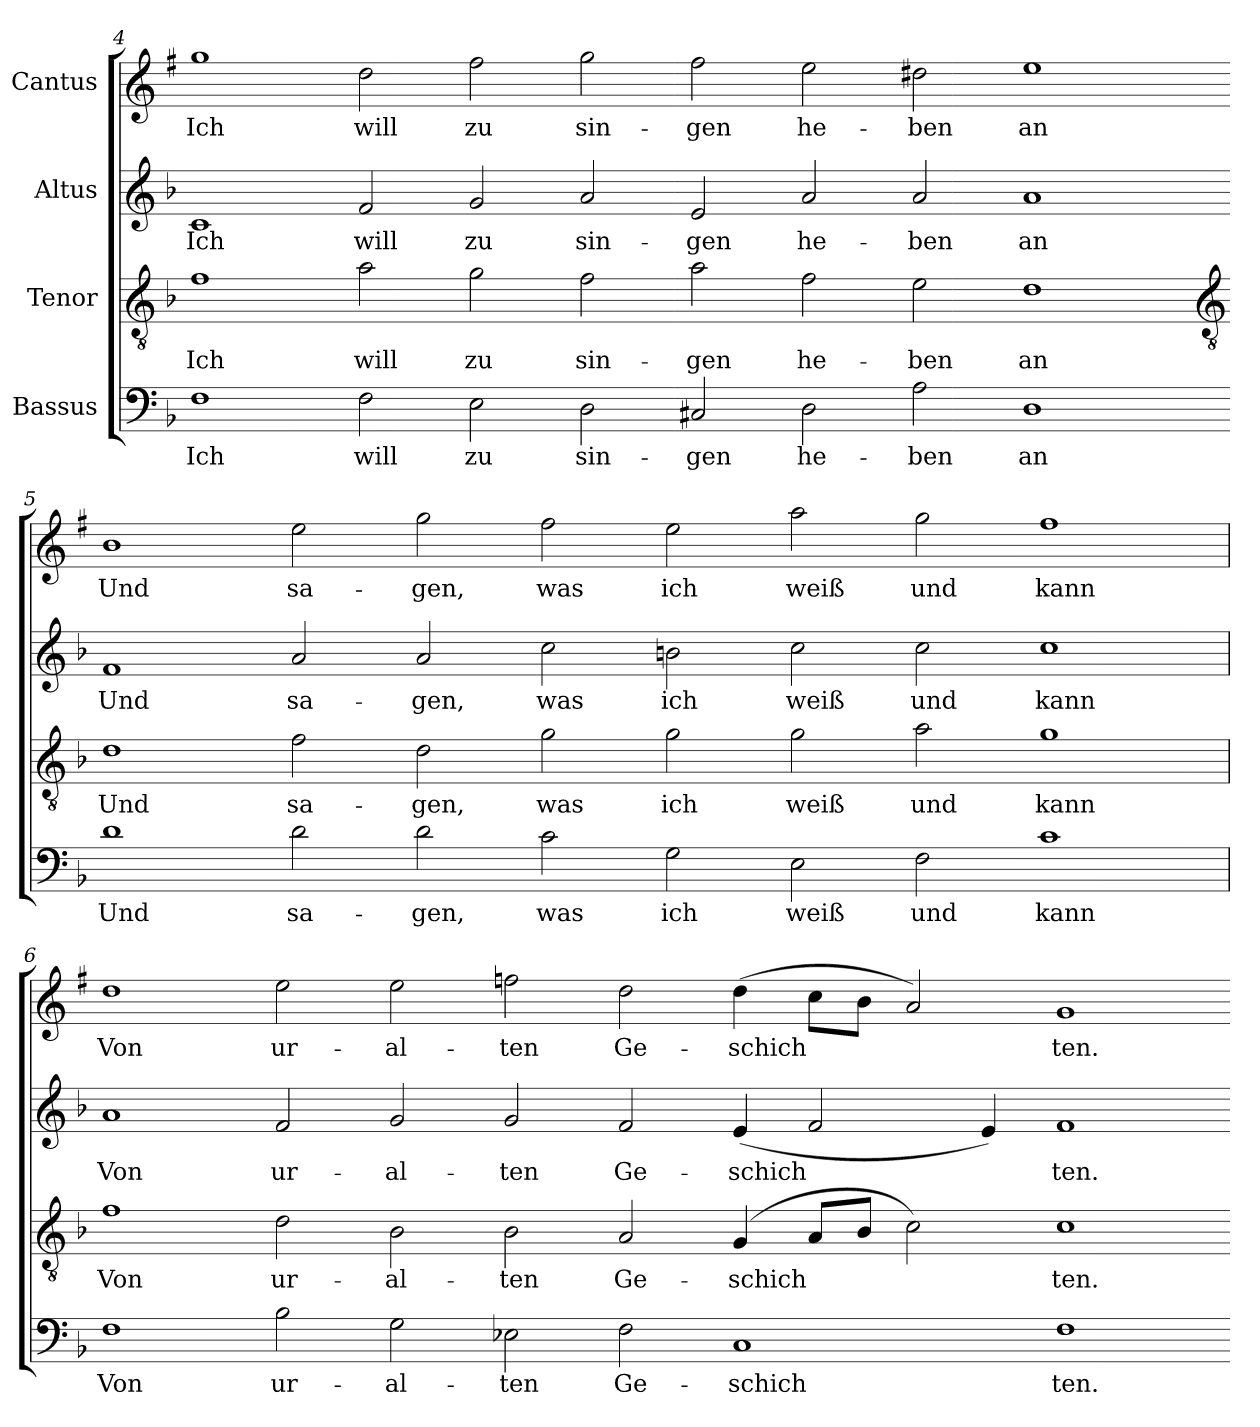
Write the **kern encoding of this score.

**kern	**text	**kern	**text	**kern	**text	**kern	**text
*part4	*part4	*part3	*part3	*part2	*part2	*part1	*part1
*staff4	*staff4	*staff3	*staff3	*staff2	*staff2	*staff1	*staff1
*I"Bassus	*	*I"Tenor	*	*I"Altus	*	*I"Cantus	*
*clefF4	*	*clefGv2	*	*clefG2	*	*clefG2	*
*	*	*	*	*	*	*ITrd1c2	*
*k[b-]	*	*k[b-]	*	*k[b-]	*	*k[b-]	*
*F:	*	*F:	*	*F:	*	*F:	*
=4	=4	=4	=4	=4	=4	=4	=4
!	!LO:LY:b	!	!LO:LY:b	!	!LO:LY:b	!	!LO:LY:b
1F	Ich	1f	Ich	1c	Ich	1ff	Ich
!	!LO:LY:b	!	!LO:LY:b	!	!LO:LY:b	!	!LO:LY:b
2F	will	2a	will	2f	will	2cc	will
!	!LO:LY:b	!	!LO:LY:b	!	!LO:LY:b	!	!LO:LY:b
2E	zu	2g	zu	2g	zu	2ee	zu
!	!LO:LY:b	!	!LO:LY:b	!	!LO:LY:b	!	!LO:LY:b
2D	sin-	2f	sin-	2a	sin-	2ff	sin-
!	!LO:LY:b	!	!LO:LY:b	!	!LO:LY:b	!	!LO:LY:b
2C#X	-gen	2a	-gen	2e	-gen	2ee	-gen
!	!LO:LY:b	!	!LO:LY:b	!	!LO:LY:b	!	!LO:LY:b
2D	he-	2f	he-	2a	he-	2dd	he-
!	!LO:LY:b	!	!LO:LY:b	!	!LO:LY:b	!	!LO:LY:b
2A	-ben	2e	-ben	2a	-ben	2cc#X	-ben
!	!LO:LY:b	!	!LO:LY:b	!	!LO:LY:b	!	!LO:LY:b
1D	an	1d	an	1a	an	1dd	an
!!LO:LB:g=z
=5-	=5-	=5-	=5-	=5-	=5-	=5-	=5-
*	*	*clefGv2	*	*	*	*	*
!	!LO:LY:b	!	!LO:LY:b	!	!LO:LY:b	!	!LO:LY:b
1d	Und	1d	Und	1f	Und	1a	Und
!	!LO:LY:b	!	!LO:LY:b	!	!LO:LY:b	!	!LO:LY:b
2d	sa-	2f	sa-	2a	sa-	2dd	sa-
!	!LO:LY:b	!	!LO:LY:b	!	!LO:LY:b	!	!LO:LY:b
2d	-gen,	2d	-gen,	2a	-gen,	2ff	-gen,
!	!LO:LY:b	!	!LO:LY:b	!	!LO:LY:b	!	!LO:LY:b
2c	was	2g	was	2cc	was	2ee	was
!	!LO:LY:b	!	!LO:LY:b	!	!LO:LY:b	!	!LO:LY:b
2G	ich	2g	ich	2bn	ich	2dd	ich
!	!LO:LY:b	!	!LO:LY:b	!	!LO:LY:b	!	!LO:LY:b
2E	weiß	2g	weiß	2cc	weiß	2gg	weiß
!	!LO:LY:b	!	!LO:LY:b	!	!LO:LY:b	!	!LO:LY:b
2F	und	2a	und	2cc	und	2ff	und
!	!LO:LY:b	!	!LO:LY:b	!	!LO:LY:b	!	!LO:LY:b
1c	kann	1g	kann	1cc	kann	1ee	kann
=6	=6	=6	=6	=6	=6	=6	=6
!	!LO:LY:b	!	!LO:LY:b	!	!LO:LY:b	!	!LO:LY:b
1F	Von	1f	Von	1a	Von	1cc	Von
!	!LO:LY:b	!	!LO:LY:b	!	!LO:LY:b	!	!LO:LY:b
2B-	ur-	2d	ur-	2f	ur-	2dd	ur-
!	!LO:LY:b	!	!LO:LY:b	!	!LO:LY:b	!	!LO:LY:b
2G	-al-	2B-	-al-	2g	-al-	2dd	-al-
!	!LO:LY:b	!	!LO:LY:b	!	!LO:LY:b	!	!LO:LY:b
2E-X	-ten	2B-	-ten	2g	-ten	2ee-X	-ten
!	!LO:LY:b	!	!LO:LY:b	!	!LO:LY:b	!	!LO:LY:b
2F	Ge-	2A	Ge-	2f	Ge-	2cc	Ge-
!	!LO:LY:b	!	!LO:LY:b	!	!LO:LY:b	!	!LO:LY:b
1C	-schich	(<4G	-schich	(<4e	-schich	(<4cc	-schich
.	.	8AL	.	2f	.	8b-L	.
.	.	8B-J	.	.	.	8aJ	.
.	.	2c)	.	.	.	2g)	.
.	.	.	.	4e)	.	.	.
!	!LO:LY:b	!	!LO:LY:b	!	!LO:LY:b	!	!LO:LY:b
1F	ten.	1c	ten.	1f	ten.	1f	ten.
=-	=-	=-	=-	=-	=-	=-	=-
*-	*-	*-	*-	*-	*-	*-	*-
